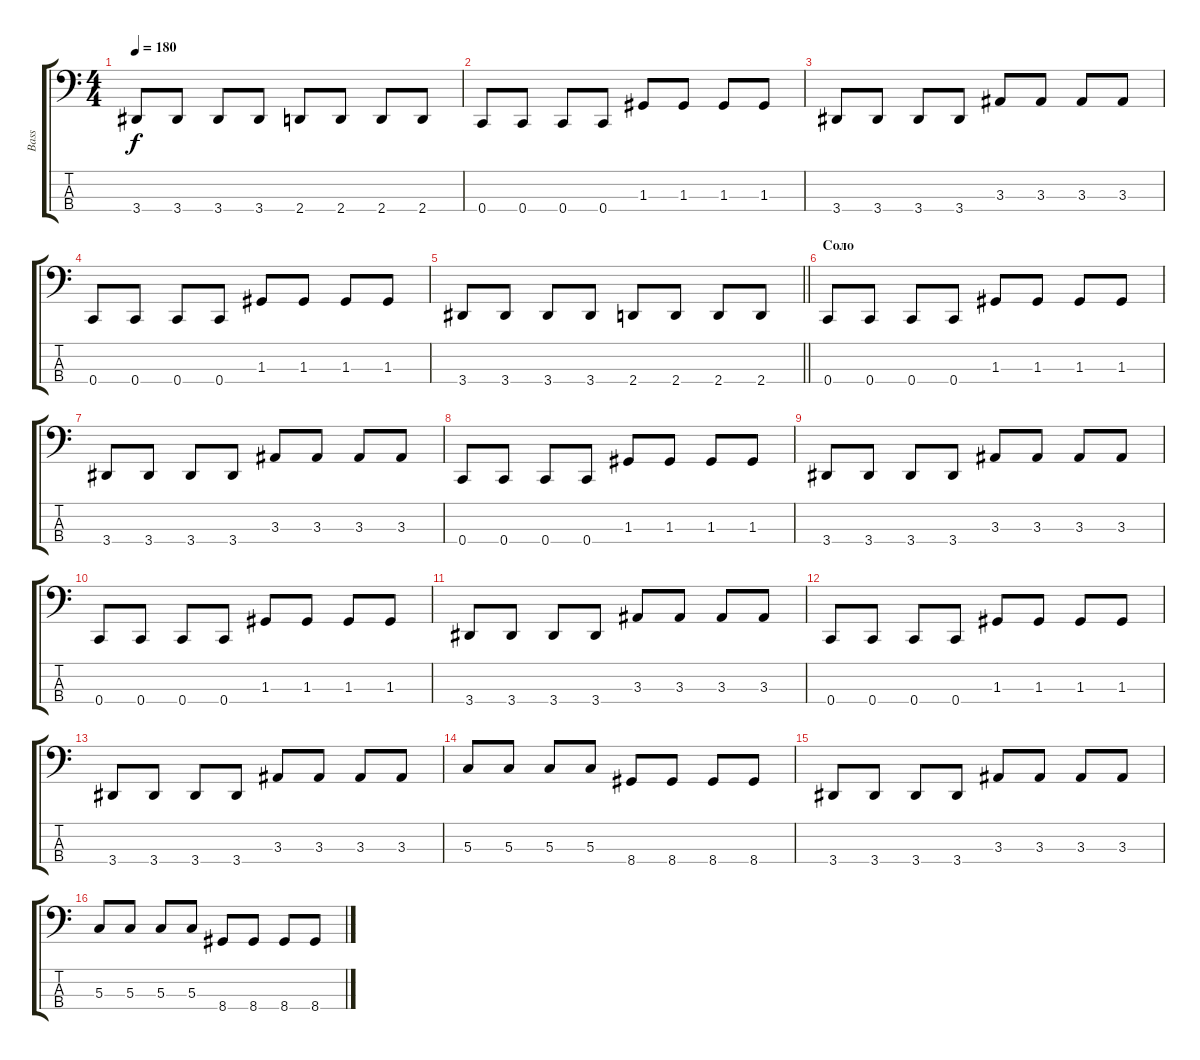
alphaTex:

\track ("Bass" "Bass") {instrument electricbasspick}
\staff {score tabs}
\tuning (F2 C2 G1 C1) {hide}
\ts (4 4)
\tempo 180
\clef f4
\ks c
3.4.8{dy f} 3.4.8 3.4.8 3.4.8 2.4.8 2.4.8 2.4.8 2.4.8 |
0.4.8 0.4.8 0.4.8 0.4.8 1.3.8 1.3.8 1.3.8 1.3.8 |
3.4.8 3.4.8 3.4.8 3.4.8 3.3.8 3.3.8 3.3.8 3.3.8 |
0.4.8 0.4.8 0.4.8 0.4.8 1.3.8 1.3.8 1.3.8 1.3.8 |
\barLineRight lightlight
3.4.8 3.4.8 3.4.8 3.4.8 2.4.8 2.4.8 2.4.8 2.4.8 |
\section ("" "Соло")
0.4.8 0.4.8 0.4.8 0.4.8 1.3.8 1.3.8 1.3.8 1.3.8 |
3.4.8 3.4.8 3.4.8 3.4.8 3.3.8 3.3.8 3.3.8 3.3.8 |
0.4.8 0.4.8 0.4.8 0.4.8 1.3.8 1.3.8 1.3.8 1.3.8 |
3.4.8 3.4.8 3.4.8 3.4.8 3.3.8 3.3.8 3.3.8 3.3.8 |
0.4.8 0.4.8 0.4.8 0.4.8 1.3.8 1.3.8 1.3.8 1.3.8 |
3.4.8 3.4.8 3.4.8 3.4.8 3.3.8 3.3.8 3.3.8 3.3.8 |
0.4.8 0.4.8 0.4.8 0.4.8 1.3.8 1.3.8 1.3.8 1.3.8 |
3.4.8 3.4.8 3.4.8 3.4.8 3.3.8 3.3.8 3.3.8 3.3.8 |
5.3.8 5.3.8 5.3.8 5.3.8 8.4.8 8.4.8 8.4.8 8.4.8 |
3.4.8 3.4.8 3.4.8 3.4.8 3.3.8 3.3.8 3.3.8 3.3.8 |
5.3.8 5.3.8 5.3.8 5.3.8 8.4.8 8.4.8 8.4.8 8.4.8
